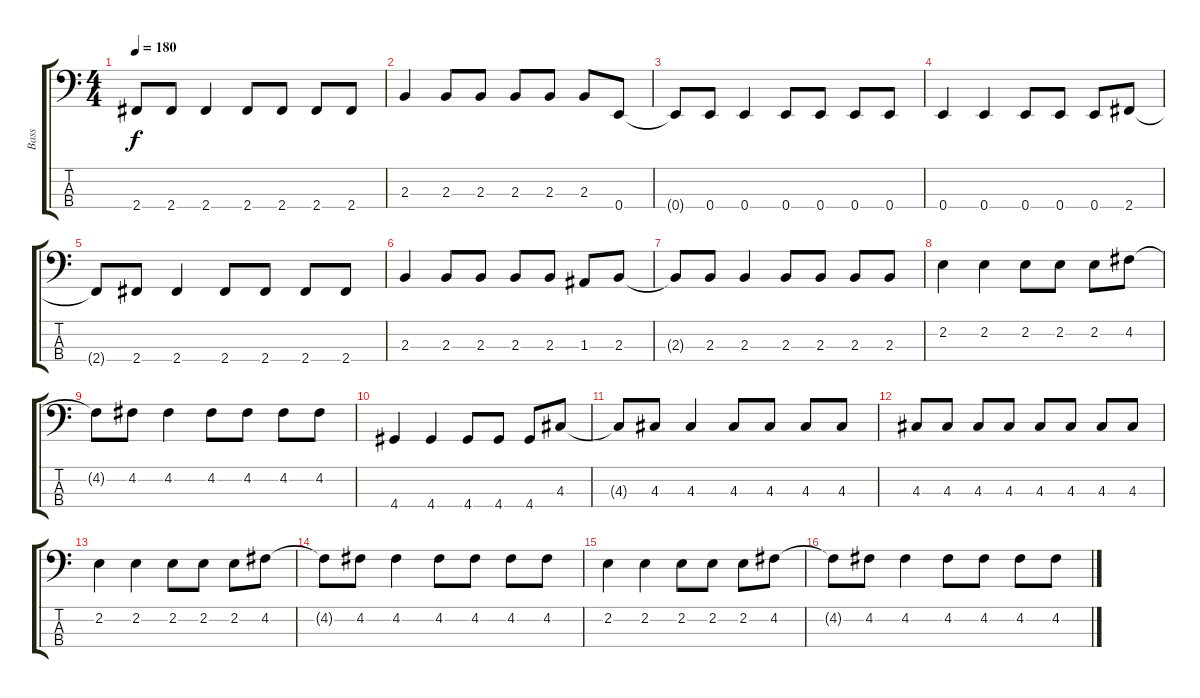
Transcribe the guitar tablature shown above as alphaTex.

\track ("Bass" "Bass") {instrument electricbasspick}
\staff {score tabs}
\tuning (G2 D2 A1 E1) {hide}
\ts (4 4)
\tempo 180
\clef f4
\ks c
2.4{t}.8{dy f} 2.4.8 2.4.4 2.4.8 2.4.8 2.4.8 2.4.8 |
2.3.4 2.3.8 2.3.8 2.3.8 2.3.8 2.3.8 0.4.8 |
0.4{t}.8 0.4.8 0.4.4 0.4.8 0.4.8 0.4.8 0.4.8 |
0.4.4 0.4.4 0.4.8 0.4.8 0.4.8 2.4.8 |
2.4{t}.8 2.4.8 2.4.4 2.4.8 2.4.8 2.4.8 2.4.8 |
2.3.4 2.3.8 2.3.8 2.3.8 2.3.8 1.3.8 2.3.8 |
2.3{t}.8 2.3.8 2.3.4 2.3.8 2.3.8 2.3.8 2.3.8 |
2.2.4 2.2.4 2.2.8 2.2.8 2.2.8 4.2.8 |
4.2{t}.8 4.2.8 4.2.4 4.2.8 4.2.8 4.2.8 4.2.8 |
4.4.4 4.4.4 4.4.8 4.4.8 4.4.8 4.3.8 |
4.3{t}.8 4.3.8 4.3.4 4.3.8 4.3.8 4.3.8 4.3.8 |
4.3.8 4.3.8 4.3.8 4.3.8 4.3.8 4.3.8 4.3.8 4.3.8 |
2.2.4 2.2.4 2.2.8 2.2.8 2.2.8 4.2.8 |
4.2{t}.8 4.2.8 4.2.4 4.2.8 4.2.8 4.2.8 4.2.8 |
2.2.4 2.2.4 2.2.8 2.2.8 2.2.8 4.2.8 |
4.2{t}.8 4.2.8 4.2.4 4.2.8 4.2.8 4.2.8 4.2.8
